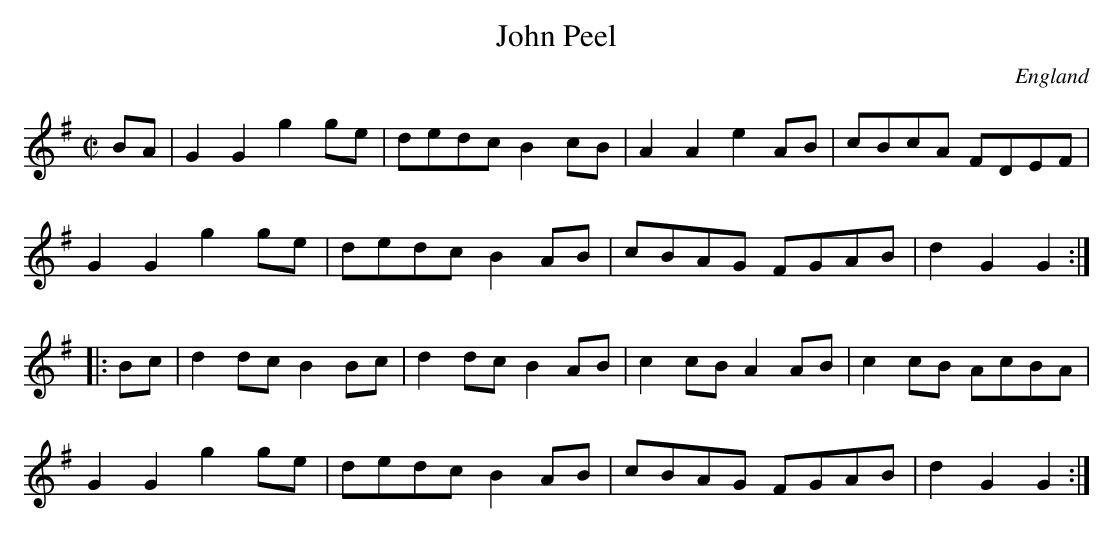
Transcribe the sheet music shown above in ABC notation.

X:1
T:John Peel
M:C|
O:England
K:G
BA |\
G2G2 g2ge | dedc B2cB | A2A2 e2AB | cBcA FDEF|
G2G2 g2ge | dedc B2AB | cBAG FGAB | d2G2 G2::
Bc|\
d2dc B2Bc | d2dc B2AB | c2cB A2AB | c2cB AcBA|
G2G2 g2ge | dedc B2AB | cBAG FGAB | d2G2 G2:|
